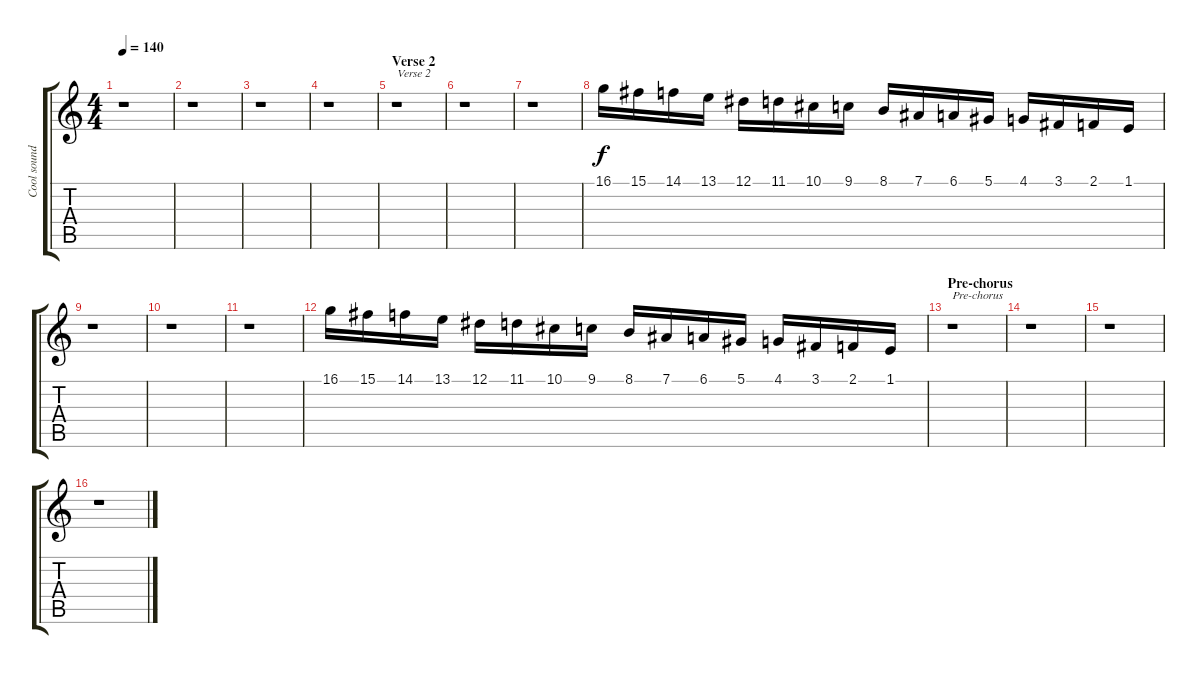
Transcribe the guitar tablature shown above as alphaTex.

\track ("Cool sound" "Cool sound") {instrument pad1newage}
\staff {score tabs}
\tuning (Eb4 Bb3 Gb3 Db3 Ab2 Eb2) {hide}
\ts (4 4)
\tempo 140
\clef g2
\ks c
r.1{dy f} |
r.1 |
r.1 |
r.1 |
\section ("" "Verse 2")
r.1{txt "Verse 2"} |
r.1 |
r.1 |
16.1.16 15.1.16 14.1.16 13.1.16 12.1.16 11.1.16 10.1.16 9.1.16 8.1.16 7.1.16 6.1.16 5.1.16 4.1.16 3.1.16 2.1.16 1.1.16 |
r.1 |
r.1 |
r.1 |
16.1.16 15.1.16 14.1.16 13.1.16 12.1.16 11.1.16 10.1.16 9.1.16 8.1.16 7.1.16 6.1.16 5.1.16 4.1.16 3.1.16 2.1.16 1.1.16 |
\section ("" "Pre-chorus")
r.1{txt "Pre-chorus"} |
r.1 |
r.1 |
r.1
